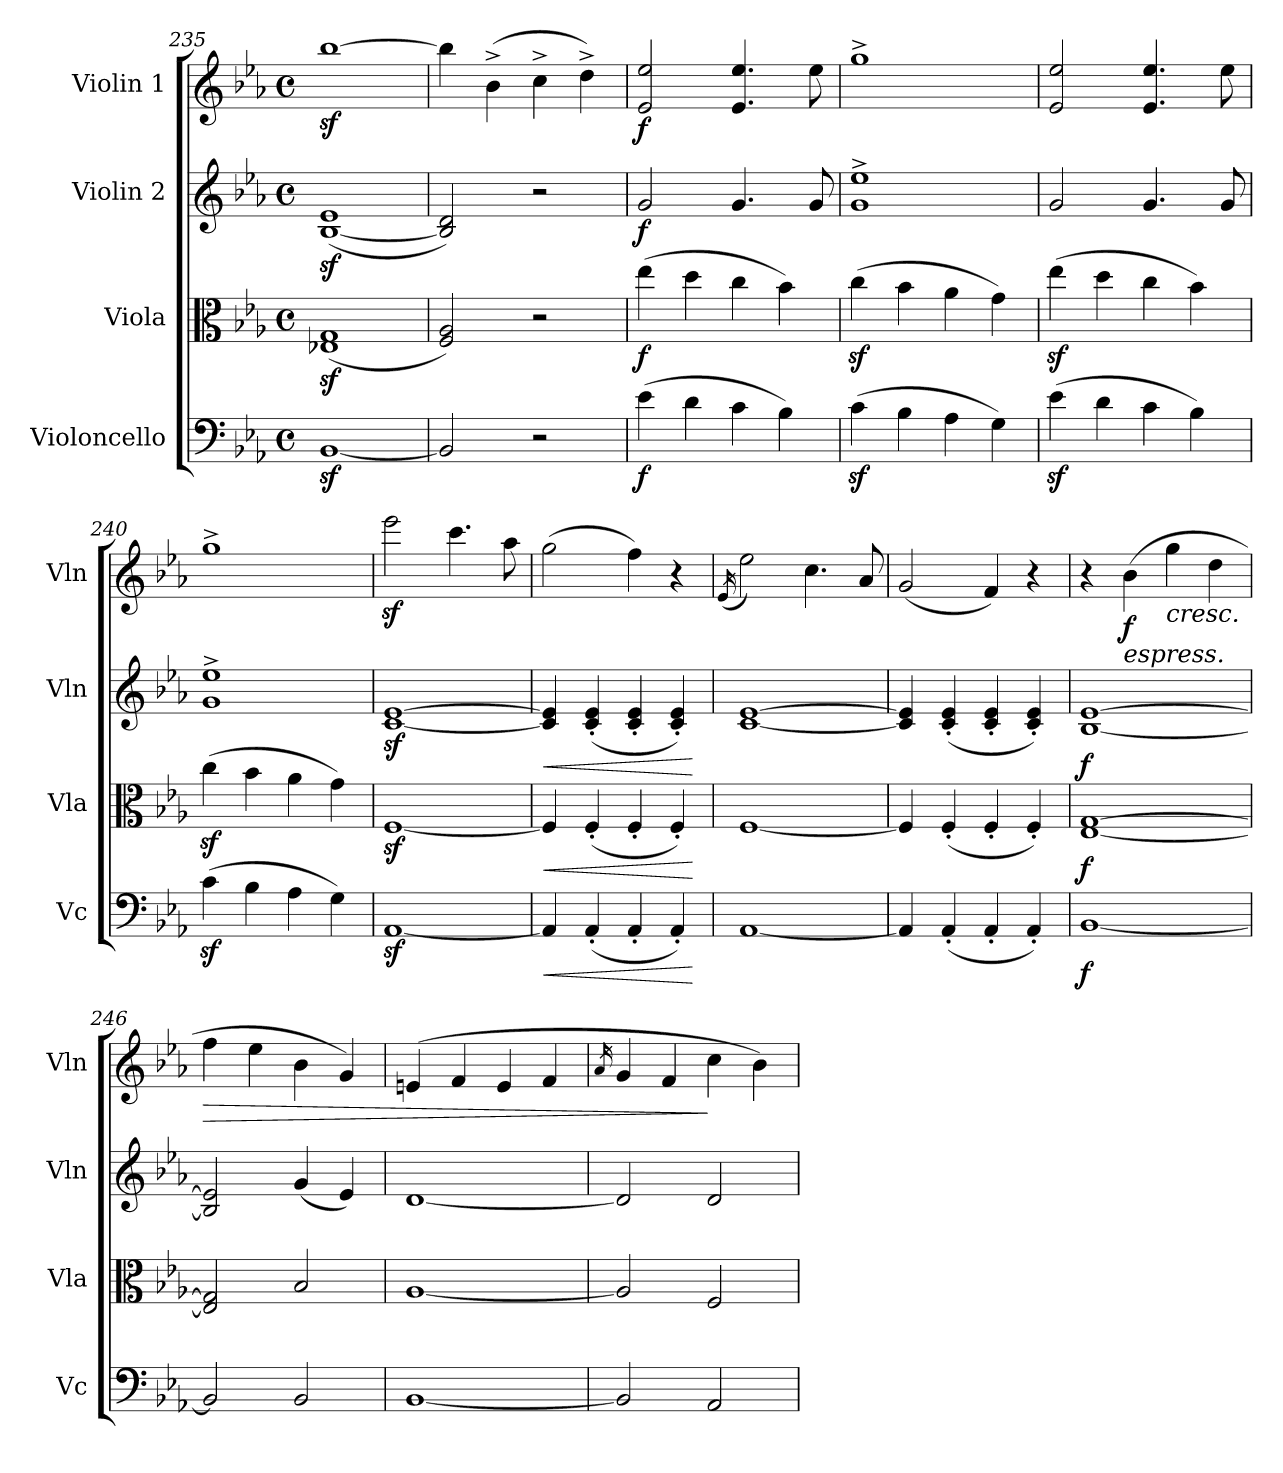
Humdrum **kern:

**kern	**dynam	**kern	**dynam	**kern	**dynam	**kern	**dynam
*part4	*part4	*part3	*part3	*part2	*part2	*part1	*part1
*staff4	*staff4	*staff3	*staff3	*staff2	*staff2	*staff1	*staff1
*I"Violoncello	*	*I"Viola	*	*I"Violin 2	*	*I"Violin 1	*
*I'Vc	*	*I'Vla	*	*I'Vln	*	*I'Vln	*
*clefF4	*	*clefC3	*	*clefG2	*	*clefG2	*
*k[b-e-a-]	*	*k[b-e-a-]	*	*k[b-e-a-]	*	*k[b-e-a-]	*
*M4/4	*	*M4/4	*	*M4/4	*	*M4/4	*
*met(c)	*	*met(c)	*	*met(c)	*	*met(c)	*
=235	=235	=235	=235	=235	=235	=235	=235
[1BB-z<	.	(1E-Xz< 1Gz<	.	([1B-z< 1e-z<	.	[1bb-z<	.
=236	=236	=236	=236	=236	=236	=236	=236
2BB-/]	.	2F/ 2A-/)	.	2B-/] 2d/)	.	4bb-\]	.
.	.	.	.	.	.	(4b-^\	.
2r	.	2r	.	2r	.	4cc^\	.
.	.	.	.	.	.	4dd^\)	.
=237	=237	=237	=237	=237	=237	=237	=237
!	!LO:DY:b	!	!LO:DY:b	!	!LO:DY:b	!	!LO:DY:b
(4e-\	f	(4ee-\	f	2g/	f	2e-/ 2ee-/	f
4d\	.	4dd\	.	.	.	.	.
4c\	.	4cc\	.	4.g/	.	4.e-/ 4.ee-/	.
4B-\)	.	4b-\)	.	.	.	.	.
.	.	.	.	8g/	.	8ee-\	.
=238	=238	=238	=238	=238	=238	=238	=238
(4cz<\	.	(4ccz<\	.	1g^ 1ee-^	.	1gg^	.
4B-\	.	4b-\	.	.	.	.	.
4A-\	.	4a-\	.	.	.	.	.
4G\)	.	4g\)	.	.	.	.	.
=239	=239	=239	=239	=239	=239	=239	=239
(4e-z<\	.	(4ee-z<\	.	2g/	.	2e-/ 2ee-/	.
4d\	.	4dd\	.	.	.	.	.
4c\	.	4cc\	.	4.g/	.	4.e-/ 4.ee-/	.
4B-\)	.	4b-\)	.	.	.	.	.
.	.	.	.	8g/	.	8ee-\	.
!!LO:LB:g=z
=240	=240	=240	=240	=240	=240	=240	=240
(4cz<\	.	(4ccz<\	.	1g^ 1ee-^	.	1gg^	.
4B-\	.	4b-\	.	.	.	.	.
4A-\	.	4a-\	.	.	.	.	.
4G\)	.	4g\)	.	.	.	.	.
!!LO:LB:g=z
=241	=241	=241	=241	=241	=241	=241	=241
!	!LO:DY:b	!	!	!	!	!	!
!	!LO:DY:n=1:b	!	!LO:DY:b	!	!	!	!
!	!	!	!LO:DY:n=1:b	!	!LO:DY:b	!	!
!	!	!	!	!	!LO:DY:n=1:b	!	!
[1AA-z<	other-dynamics f	[1Fz<	other-dynamics f	[1cz< [1e-z<	other-dynamics f	2eee-z<\	.
.	.	.	.	.	.	4.ccc\	.
.	.	.	.	.	.	8aa-\	.
=242	=242	=242	=242	=242	=242	=242	=242
!	!LO:HP:b	!	!LO:HP:b	!	!LO:HP:b	!	!
4AA-/]	<	4F/]	<	4c/] 4e-/]	<	(2gg\	.
(4AA-'/	.	(4F'/	.	(4c/' 4e-/'	.	.	.
4AA-'/	.	4F'/	.	4c/' 4e-/'	.	4ff\)	.
4AA-'/)	.	4F'/)	.	4c/' 4e-/')	.	4r	.
.	[	.	[	.	[	.	.
=243	=243	=243	=243	=243	=243	=243	=243
.	.	.	.	.	.	(>16qe-/	.
[1AA-	.	[1F	.	[1c [1e-	.	2ee-\)	.
.	.	.	.	.	.	4.cc\	.
.	.	.	.	.	.	8a-/	.
=244	=244	=244	=244	=244	=244	=244	=244
4AA-/]	.	4F/]	.	4c/] 4e-/]	.	(2g/	.
(4AA-'/	.	(4F'/	.	(4c/' 4e-/'	.	.	.
4AA-'/	.	4F'/	.	4c/' 4e-/'	.	4f/)	.
4AA-'/)	.	4F'/)	.	4c/' 4e-/')	.	4r	.
=245	=245	=245	=245	=245	=245	=245	=245
!	!LO:DY:b	!	!LO:DY:b	!	!LO:DY:b	!	!
[1BB-	f	[1E- [1G	f	[1B- [1e-	f	4r	.
!	!	!	!	!	!	!LO:TX:b:i:t=espress.	!
!	!	!	!	!	!	!	!LO:DY:b
.	.	.	.	.	.	(4b-\	f
!	!	!	!	!	!	!	!LO:HP:b
.	.	.	.	.	.	4gg\	<
.	.	.	.	.	.	4dd\	.
=246	=246	=246	=246	=246	=246	=246	=246
!	!	!	!	!	!	!	!LO:HP:b
2BB-/]	.	2E-/] 2G/]	.	2B-/] 2e-/]	.	4ff\	>
.	.	.	.	.	.	4ee-\	.
2BB-/	.	2B-/	.	(4g/	.	4b-\	.
.	.	.	.	4e-/)	.	4g/)	[
=247	=247	=247	=247	=247	=247	=247	=247
[1BB-	.	[1A-	.	[1d	.	(4en/	.
.	.	.	.	.	.	4f/	.
.	.	.	.	.	.	4e/	.
.	.	.	.	.	.	4f/	.
=248	=248	=248	=248	=248	=248	=248	=248
.	.	.	.	.	.	16qa-/	.
2BB-/]	.	2A-/]	.	2d/]	.	4g/	.
.	.	.	.	.	.	4f/	.
2AA-/	.	2F/	.	2d/	.	4cc\	]
.	.	.	.	.	.	4b-\)	.
=	=	=	=	=	=	=	=
*-	*-	*-	*-	*-	*-	*-	*-
